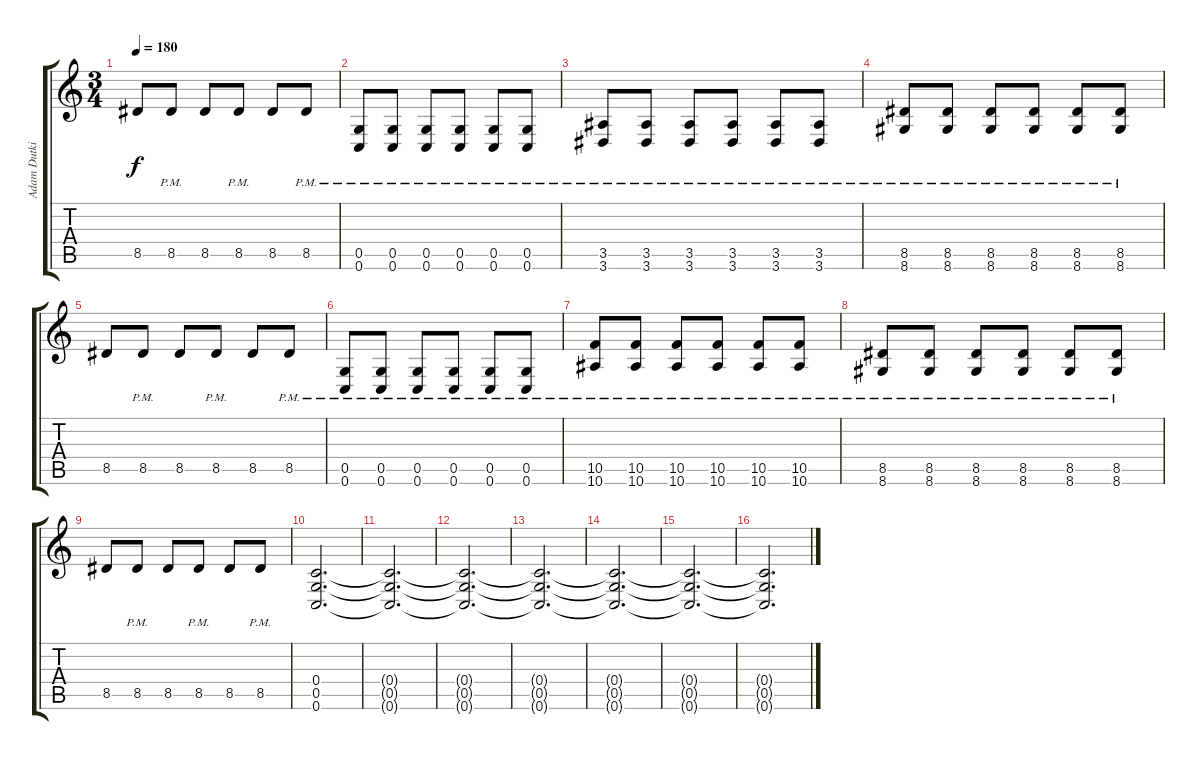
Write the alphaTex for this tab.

\track ("Adam Dutkiewicz" "Adam Dutki") {instrument distortionguitar}
\staff {score tabs}
\tuning (D4 A3 F3 C3 G2 C2) {hide}
\ts (3 4)
\tempo 180
\clef g2
\ks c
8.5.8{dy f} 8.5{pm}.8 8.5.8 8.5{pm}.8 8.5.8 8.5{pm}.8 |
(0.5{pm} 0.6{pm}).8 (0.5{pm} 0.6{pm}).8 (0.5{pm} 0.6{pm}).8 (0.5{pm} 0.6{pm}).8 (0.5{pm} 0.6{pm}).8 (0.5{pm} 0.6{pm}).8 |
(3.5{pm} 3.6{pm}).8 (3.5{pm} 3.6{pm}).8 (3.5{pm} 3.6{pm}).8 (3.5{pm} 3.6{pm}).8 (3.5{pm} 3.6{pm}).8 (3.5{pm} 3.6{pm}).8 |
(8.5{pm} 8.6{pm}).8 (8.5{pm} 8.6{pm}).8 (8.5{pm} 8.6{pm}).8 (8.5{pm} 8.6{pm}).8 (8.5{pm} 8.6{pm}).8 (8.5{pm} 8.6{pm}).8 |
8.5.8 8.5{pm}.8 8.5.8 8.5{pm}.8 8.5.8 8.5{pm}.8 |
(0.5{pm} 0.6{pm}).8 (0.5{pm} 0.6{pm}).8 (0.5{pm} 0.6{pm}).8 (0.5{pm} 0.6{pm}).8 (0.5{pm} 0.6{pm}).8 (0.5{pm} 0.6{pm}).8 |
(10.5{pm} 10.6{pm}).8 (10.5{pm} 10.6{pm}).8 (10.5{pm} 10.6{pm}).8 (10.5{pm} 10.6{pm}).8 (10.5{pm} 10.6{pm}).8 (10.5{pm} 10.6{pm}).8 |
(8.5{pm} 8.6{pm}).8 (8.5{pm} 8.6{pm}).8 (8.5{pm} 8.6{pm}).8 (8.5{pm} 8.6{pm}).8 (8.5{pm} 8.6{pm}).8 (8.5{pm} 8.6{pm}).8 |
8.5.8 8.5{pm}.8 8.5.8 8.5{pm}.8 8.5.8 8.5{pm}.8 |
(0.4 0.5 0.6).2{d} |
(0.4{t} 0.5{t} 0.6{t}).2{d} |
(0.4{t} 0.5{t} 0.6{t}).2{d} |
(0.4{t} 0.5{t} 0.6{t}).2{d} |
(0.4{t} 0.5{t} 0.6{t}).2{d} |
(0.4{t} 0.5{t} 0.6{t}).2{d} |
(0.4{t} 0.5{t} 0.6{t}).2{d}
